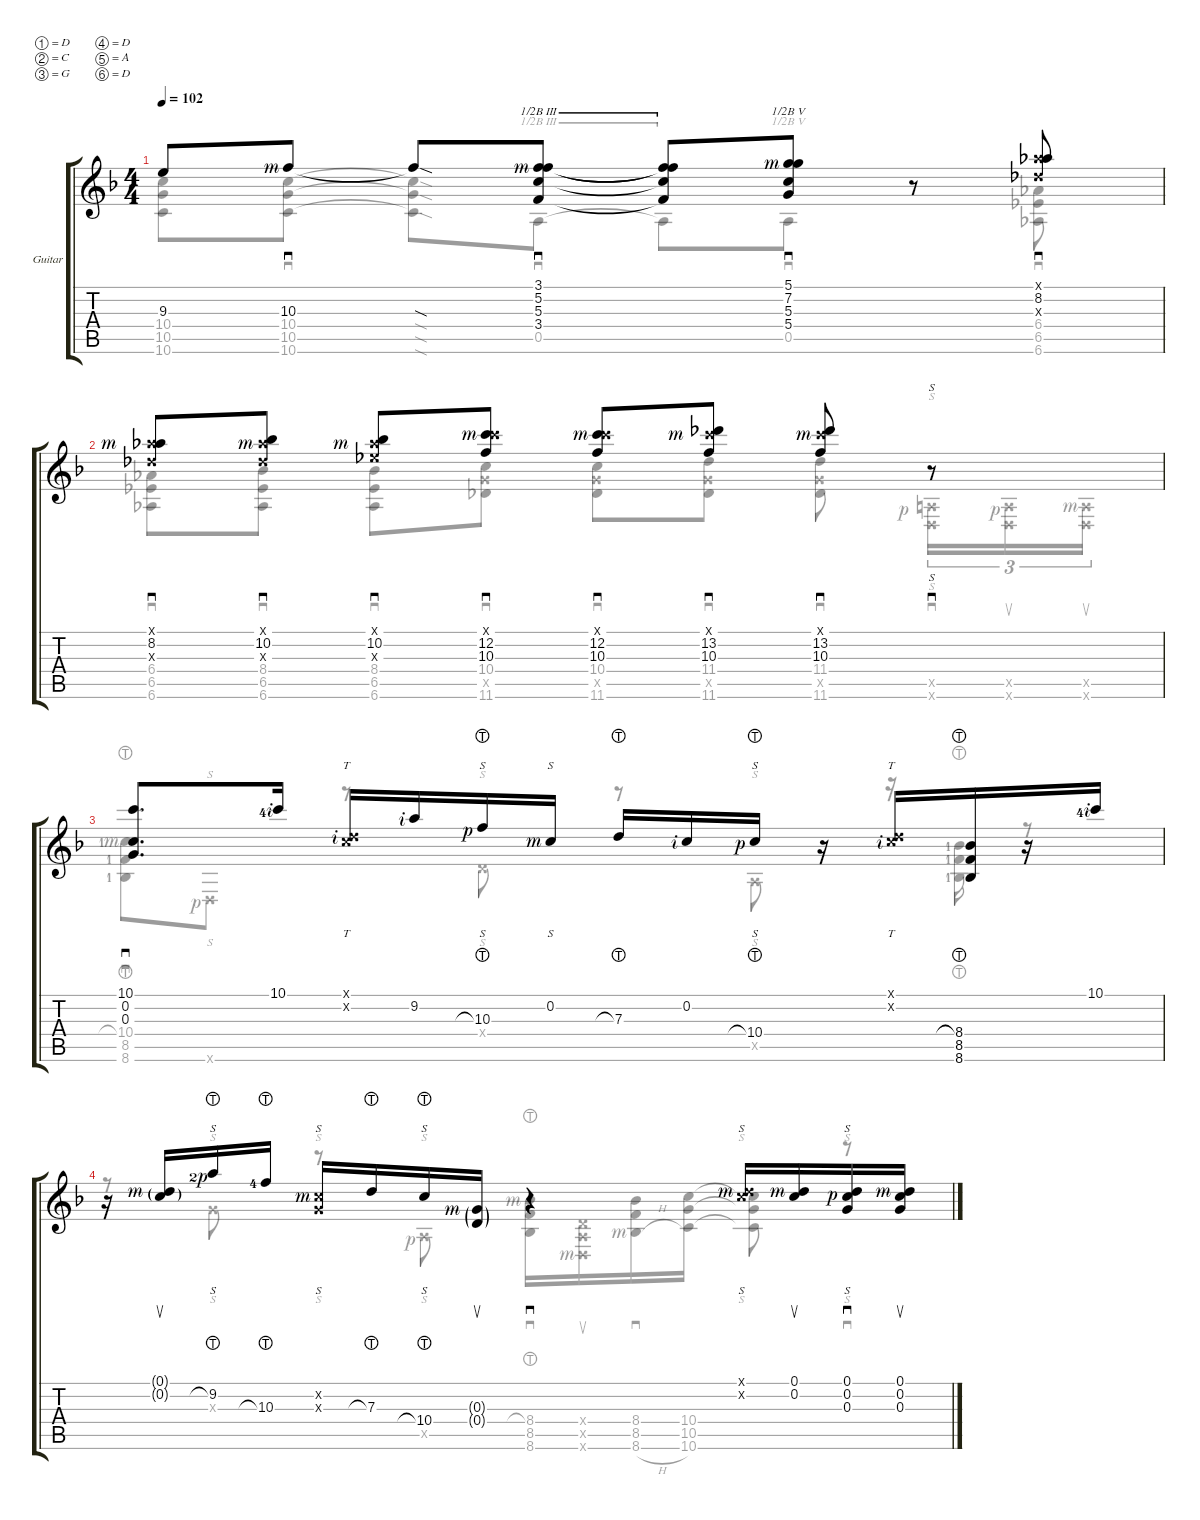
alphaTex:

\defaultSystemsLayout 4
\hideDynamics
\bracketExtendMode groupsimilarinstruments
\firstSystemTrackNameMode fullname
\otherSystemsTrackNameMode fullname
\firstSystemTrackNameOrientation horizontal
\otherSystemsTrackNameOrientation horizontal
\track ("Guitar" "Gtr.") {instrument acousticguitarsteel}
\staff {score tabs}
\tuning (D4 C4 G3 D3 A2 D2)
\voice
\ts (4 4)
\tempo 102
\clef g2
\ks dminor
9.3{t}.8{dy mf} 10.3{rf 3}.8{sd} 10.3{sod t}.8 (3.4 5.3 5.2 3.1{rf 3}).8{sd barre (3 half)} (3.4{t} 5.3{t} 5.2{t} 3.1{t}).8{barre (3 half)} (5.1{rf 3} 7.2 5.3 5.4).8{sd barre (5 half)} r.8 (6.1{x} 8.2 6.3{x}).8{sd} |
(6.1{x rf 3} 8.2 6.3{x}).8{sd} (6.1{x rf 3} 10.2 6.3{x}).8{sd} (8.3{x} 10.2 6.1{x rf 3}).8{sd} (12.2 10.1{x rf 3} 10.3).8{sd} (12.2 10.1{x rf 3} 10.3).8{sd} (13.2 10.3 10.1{x rf 3}).8{sd} (13.2 10.3 10.1{x rf 3}).8{sd} r.8{s sd} |
(10.1 0.3 0.2).8{d sd} 10.1{lf 5 rf 2}.16 (0.1{x rf 2} 0.2{x}).16{tt} 9.2{rf 2}.16 10.3{lht rf 1}.16{s} 0.2{rf 3}.16{s} 7.3{lht}.16 0.2{rf 2}.16 10.4{lht rf 1}.16{s} r.16 (0.1{x} 0.2{x rf 2}).16{tt} (8.6 8.5 8.4{lht}).16 r.16 10.1{lf 5 rf 2}.16 |
r.16 (0.1{g rf 3} 0.2{g}).16{su} 9.2{lht lf 3 rf 1}.16{s} 10.3{lht lf 5}.16 (0.2{x rf 3} 0.3{x}).16{s} 7.3{lht}.16 10.4{lht}.16{s} (0.4{g} 0.3{g rf 3}).16{su} r.4{sd} (0.1{x rf 3} 0.2{x}).16{s} (0.2 0.1{rf 3}).16{su} (0.2 0.1{rf 1} 0.3).16{s sd} (0.3 0.2 0.1{rf 3}).16{su}
\voice
\clef g2
\ottava regular
\simile none
\ks dminor
(10.6{t} 10.5{t} 10.4{t}).8{dy mf} (10.6 10.5 10.4).8{sd} (10.6{sod t} 10.5{sod t} 10.4{sod t}).8 0.5.8{sd barre (3 half)} 0.5{t}.8{barre (3 half)} 0.5.8{sd barre (5 half)} r.8 (6.6 6.4 6.5).8{sd} |
(6.6 6.5 6.4).8{sd} (6.6 6.5 8.4).8{sd} (6.6 6.5 8.4).8{sd} (11.6 10.5{x} 10.4).8{sd} (11.6 10.5{x} 10.4).8{sd} (11.6 10.5{x} 11.4).8{sd} (11.6 10.5{x} 11.4).8{sd} (0.6{x} 0.5{x rf 1}).16{s sd tu (3 2)} (0.5{x rf 1} 0.6{x}).16{su tu (3 2)} (0.5{x rf 3} 0.6{x}).16{su tu (3 2)} |
(8.6{lf 2} 8.5{lf 2} 10.4{lht lf 2 rf 3}).8{sd} 0.6{x rf 1}.8{s} r.8 0.4{x}.8{s} r.8 0.5{x}.8{s} r.16 (8.6{lf 2} 8.5{lf 2} 8.4{lht lf 2}).16 r.8 |
r.8 0.3{x}.8{s} r.8{s} 0.5{x rf 1}.8{s} (8.4{lht rf 3} 8.5 8.6).16{sd} (0.6{x rf 3} 0.5{x} 0.4{x}).16{su} (8.6{h rf 3} 8.5 8.4).16{sd} (10.4 10.5 10.6).16 (10.4{t} 10.5{t} 10.6{t}).8{s} r.8{s sd}
